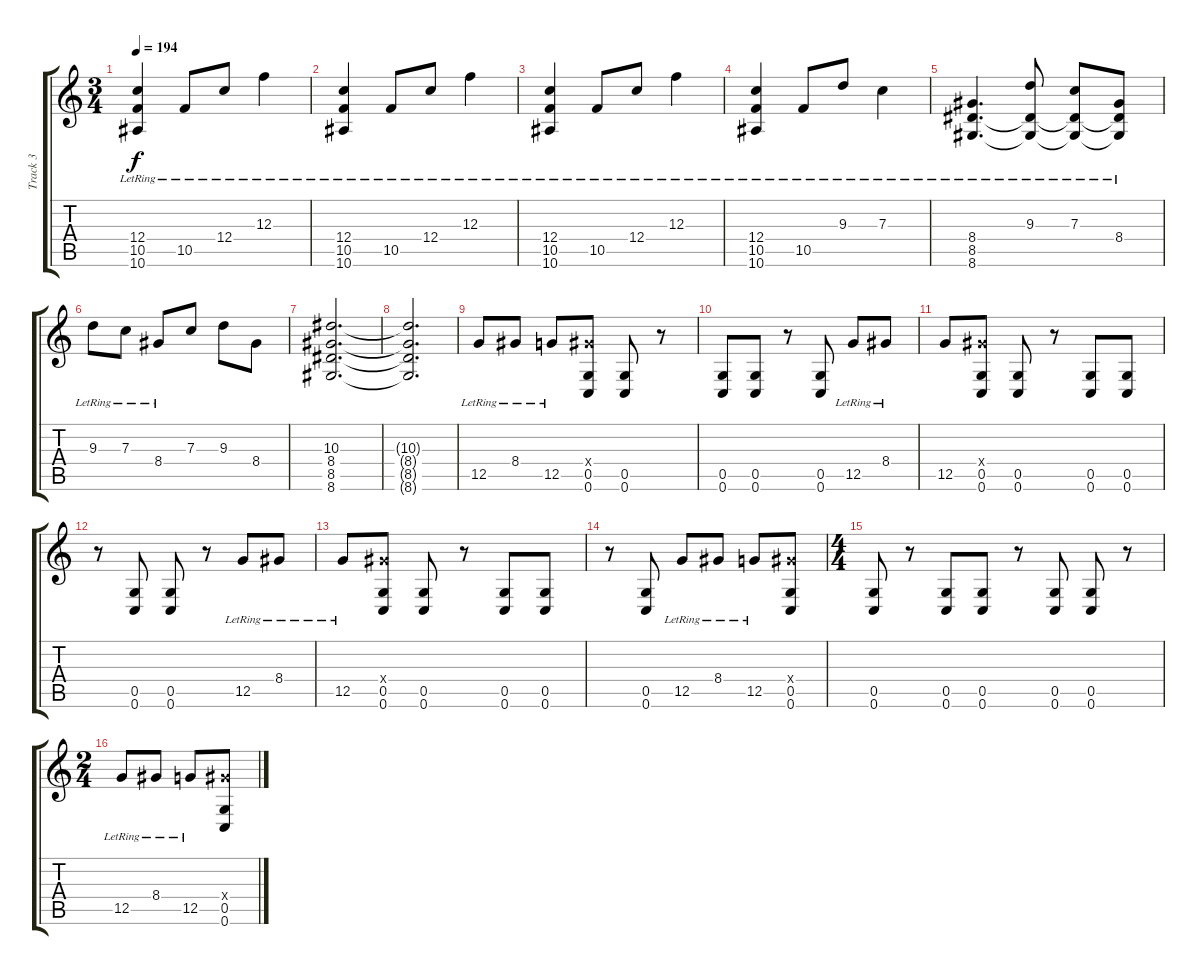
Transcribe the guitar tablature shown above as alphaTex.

\track ("Track 3" "Track 3") {instrument distortionguitar}
\staff {score tabs}
\tuning (D4 A3 F3 C3 G2 C2) {hide}
\ts (3 4)
\tempo 194
\clef g2
\ks c
(12.4{lr} 10.5{lr} 10.6{lr}).4{dy f} 10.5{lr}.8 12.4{lr}.8 12.3{lr}.4 |
(12.4{lr} 10.5{lr} 10.6{lr}).4 10.5{lr}.8 12.4{lr}.8 12.3{lr}.4 |
(12.4{lr} 10.5{lr} 10.6{lr}).4 10.5{lr}.8 12.4{lr}.8 12.3{lr}.4 |
(12.4{lr} 10.5{lr} 10.6{lr}).4 10.5{lr}.8 9.3{lr}.8 7.3{lr}.4 |
(8.4{lr} 8.5{lr} 8.6{lr}).4{d} (9.3{lr} 8.5{t} 8.6{t}).8 (7.3{lr} 8.5{t} 8.6{t}).8 (8.4{lr} 8.5{t} 8.6{t}).8 |
9.3{lr}.8 7.3{lr}.8 8.4{lr}.8 7.3.8 9.3.8 8.4.8 |
(10.3 8.4 8.5 8.6).2{d} |
(10.3{t} 8.4{t} 8.5{t} 8.6{t}).2{d} |
12.5{lr}.8 8.4{lr}.8 12.5{lr}.8 (8.4{x} 0.5 0.6).8 (0.5 0.6).8 r.8 |
(0.5 0.6).8 (0.5 0.6).8 r.8 (0.5 0.6).8 12.5{lr}.8 8.4{lr}.8 |
12.5.8 (8.4{x} 0.5 0.6).8 (0.5 0.6).8 r.8 (0.5 0.6).8 (0.5 0.6).8 |
r.8 (0.5 0.6).8 (0.5 0.6).8 r.8 12.5{lr}.8 8.4{lr}.8 |
12.5{lr}.8 (8.4{x} 0.5 0.6).8 (0.5 0.6).8 r.8 (0.5 0.6).8 (0.5 0.6).8 |
r.8 (0.5 0.6).8 12.5{lr}.8 8.4{lr}.8 12.5{lr}.8 (8.4{x} 0.5 0.6).8 |
\ts (4 4)
(0.5 0.6).8 r.8 (0.5 0.6).8 (0.5 0.6).8 r.8 (0.5 0.6).8 (0.5 0.6).8 r.8 |
\ts (2 4)
12.5{lr}.8 8.4{lr}.8 12.5{lr}.8 (8.4{x} 0.5 0.6).8
